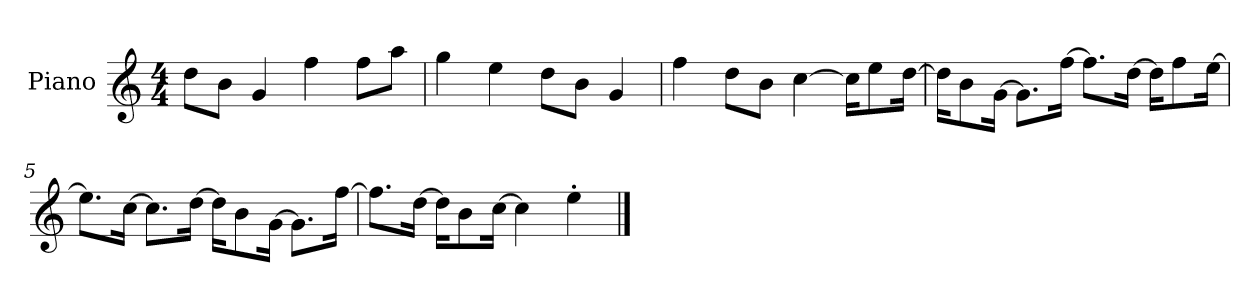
**kern
*part1
*staff1
*I"Piano
*I'P-no
*clefG2
*k[]
*M4/4
*MM90
=1
8dd\L
8b\J
4g/
4ff\
8ff\L
8aa\J
=2
4gg\
4ee\
8dd\L
8b\J
4g/
=3
4ff\
8dd\L
8b\J
[4cc\
16cc\KL]
8ee\
[16dd\Jk
=4
16dd\KL]
8b\
[16g\Jk
8.g\L]
[16ff\Jk
8.ff\L]
[16dd\Jk
16dd\KL]
8ff\
[16ee\Jk
=5
8.ee\L]
[16cc\Jk
8.cc\L]
[16dd\Jk
16dd\KL]
8b\
[16g\Jk
8.g\L]
[16ff\Jk
!!LO:LB:g=z
=6
8.ff\L]
[16dd\Jk
16dd\KL]
8b\
[16cc\Jk
4cc\]
4ee'\
==
*-
